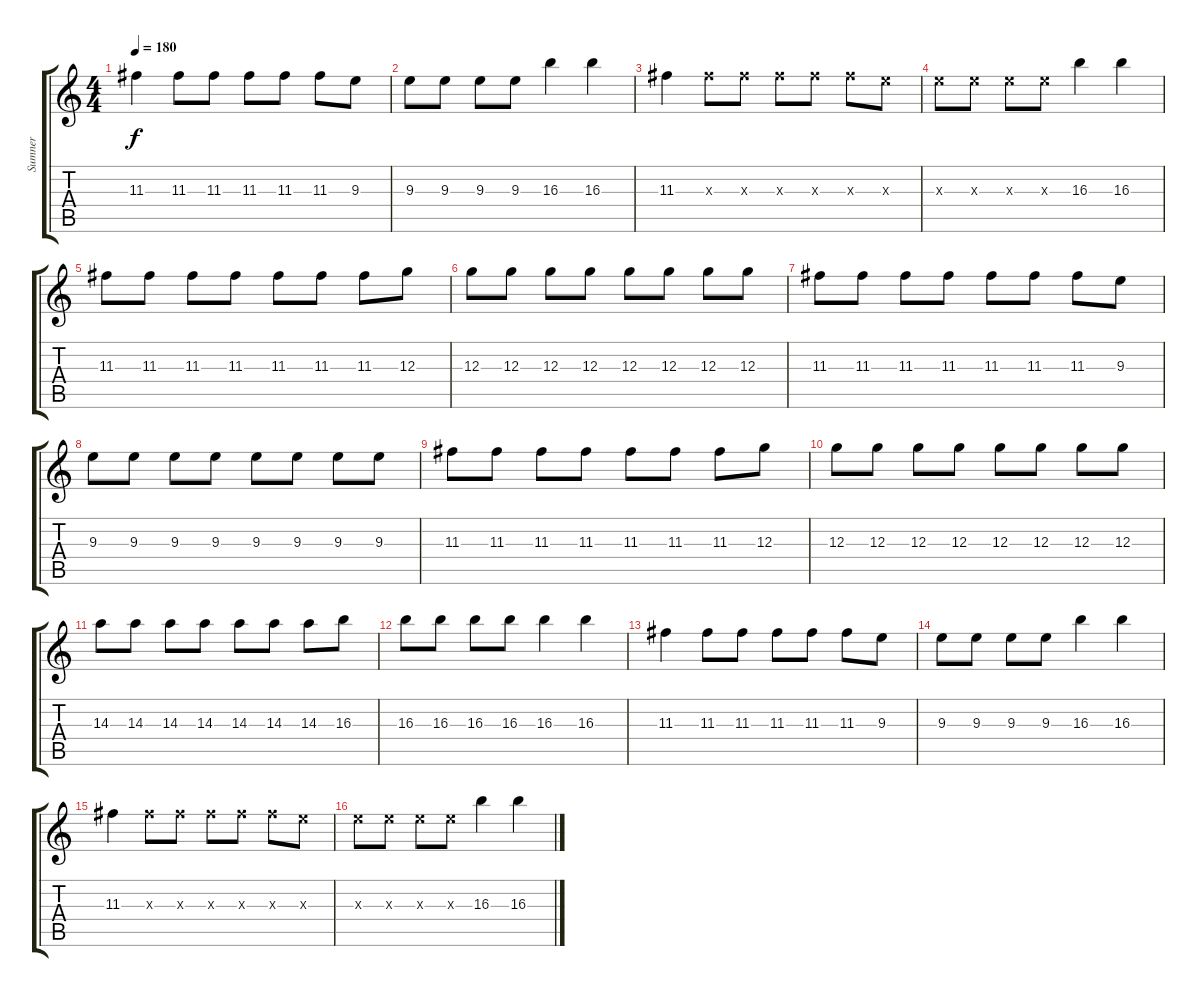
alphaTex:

\track ("Sumner" "Sumner") {instrument overdrivenguitar}
\staff {score tabs}
\tuning (E4 B3 G3 D3 A2 E2) {hide}
\ts (4 4)
\tempo 180
\clef g2
\ks c
11.3.4{dy f} 11.3.8 11.3.8 11.3.8 11.3.8 11.3.8 9.3.8 |
9.3.8 9.3.8 9.3.8 9.3.8 16.3.4 16.3.4 |
11.3.4 11.3{x}.8 11.3{x}.8 11.3{x}.8 11.3{x}.8 11.3{x}.8 9.3{x}.8 |
9.3{x}.8 9.3{x}.8 9.3{x}.8 9.3{x}.8 16.3.4 16.3.4 |
11.3.8 11.3.8 11.3.8 11.3.8 11.3.8 11.3.8 11.3.8 12.3.8 |
12.3.8 12.3.8 12.3.8 12.3.8 12.3.8 12.3.8 12.3.8 12.3.8 |
11.3.8 11.3.8 11.3.8 11.3.8 11.3.8 11.3.8 11.3.8 9.3.8 |
9.3.8 9.3.8 9.3.8 9.3.8 9.3.8 9.3.8 9.3.8 9.3.8 |
11.3.8 11.3.8 11.3.8 11.3.8 11.3.8 11.3.8 11.3.8 12.3.8 |
12.3.8 12.3.8 12.3.8 12.3.8 12.3.8 12.3.8 12.3.8 12.3.8 |
14.3.8 14.3.8 14.3.8 14.3.8 14.3.8 14.3.8 14.3.8 16.3.8 |
16.3.8 16.3.8 16.3.8 16.3.8 16.3.4 16.3.4 |
11.3.4 11.3.8 11.3.8 11.3.8 11.3.8 11.3.8 9.3.8 |
9.3.8 9.3.8 9.3.8 9.3.8 16.3.4 16.3.4 |
11.3.4 11.3{x}.8 11.3{x}.8 11.3{x}.8 11.3{x}.8 11.3{x}.8 9.3{x}.8 |
9.3{x}.8 9.3{x}.8 9.3{x}.8 9.3{x}.8 16.3.4 16.3.4
